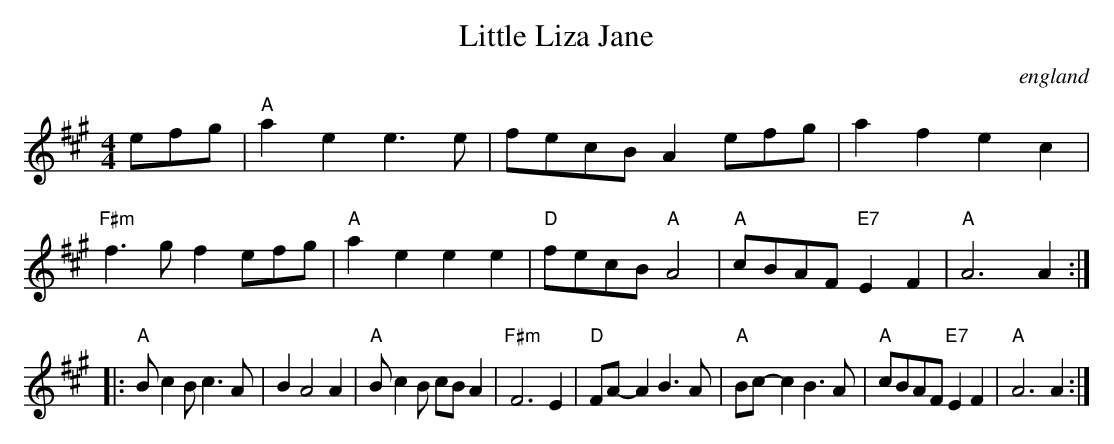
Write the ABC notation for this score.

X:1
T:Little Liza Jane
O:england
M:4/4
L:1/4
K:A
e/2-f/2g/2|"A"ae e3/2e/2|\
f/2e/2c/2B/2 Ae/2-f/2g/2|af ec|
"F#m"f3/2g/2 fe/2-f/2g/2|"A"ae ee|"D"f/2e/2c/2B/2 "A"A2|"A"c/2B/2A/2F/2 "E7"EF\
|"A"A3A::
"A"B/2cB/2 c3/2A/2|BA2A|"A"B/2cB/2 c/2B/2A|"F#m"F3E|"D"F/2A/2-A B3/2A/2|\
"A"B/2c/2-c B3/2A/2|"A"c/2B/2A/2F/2 "E7"EF|"A"A3A:|
